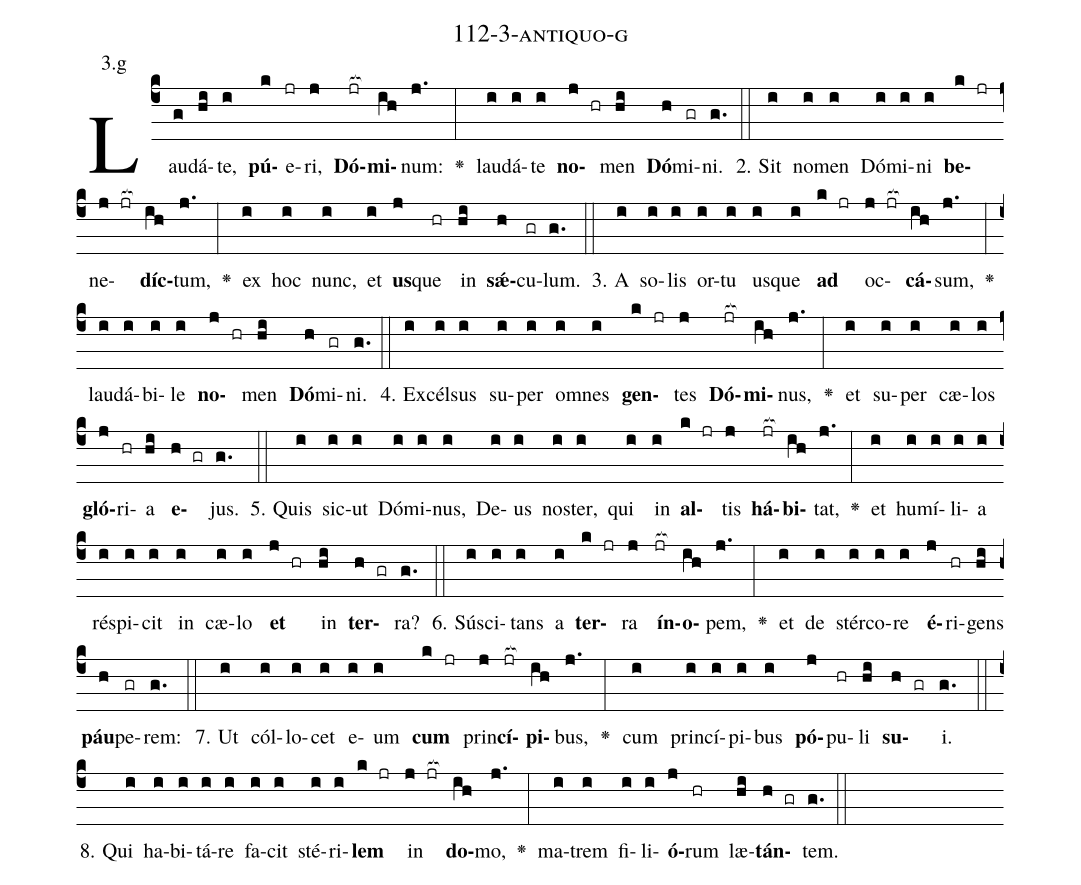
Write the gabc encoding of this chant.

name: 112-3-antiquo-g;
annotation: 3.g;
%%
(c4)Lau(g)dá(hi)te,(i) <b>pú</b>(k)e(jr)ri,(j) <b>Dó</b>(jr[ocb:1{])<b>mi</b>(ih[ocb:0}])num:(j.) <v>\greheightstar</v>(:) lau(i)dá(i)te(i) <b>no</b>(j hr)men(hi) <b>Dó</b>(h)mi(gr)ni.(g.) (::)
2. Sit(i) no(i)men(i) Dó(i)mi(i)ni(i) <b>be</b>(k jr)ne(j jr[ocb:1{])<b>díc</b>(ih[ocb:0}])tum,(j.) <v>\greheightstar</v>(:) ex(i) hoc(i) nunc,(i) et(i) <b>us</b>(j)que(hr) in(hi) <b>sǽ</b>(h)cu(gr)lum.(g.) (::)
3. A(i) so(i)lis(i) or(i)tu(i) us(i)que(i) <b>ad</b>(k jr) oc(j jr[ocb:1{])<b>cá</b>(ih[ocb:0}])sum,(j.) <v>\greheightstar</v>(:) lau(i)dá(i)bi(i)le(i) <b>no</b>(j hr)men(hi) <b>Dó</b>(h)mi(gr)ni.(g.) (::)
4. Ex(i)cél(i)sus(i) su(i)per(i) om(i)nes(i) <b>gen</b>(k jr)tes(j) <b>Dó</b>(jr[ocb:1{])<b>mi</b>(ih[ocb:0}])nus,(j.) <v>\greheightstar</v>(:) et(i) su(i)per(i) cæ(i)los(i) <b>gló</b>(j)ri(hr)a(hi) <b>e</b>(h gr)jus.(g.) (::)
5. Quis(i) sic(i)ut(i) Dó(i)mi(i)nus,(i) De(i)us(i) nos(i)ter,(i) qui(i) in(i) <b>al</b>(k jr)tis(j) <b>há</b>(jr[ocb:1{])<b>bi</b>(ih[ocb:0}])tat,(j.) <v>\greheightstar</v>(:) et(i) hu(i)mí(i)li(i)a(i) ré(i)spi(i)cit(i) in(i) cæ(i)lo(i) <b>et</b>(j hr) in(hi) <b>ter</b>(h gr)ra?(g.) (::)
6. Sú(i)sci(i)tans(i) a(i) <b>ter</b>(k jr)ra(j) <b>ín</b>(jr[ocb:1{])<b>o</b>(ih[ocb:0}])pem,(j.) <v>\greheightstar</v>(:) et(i) de(i) stér(i)co(i)re(i) <b>é</b>(j)ri(hr)gens(hi) <b>páu</b>(h)pe(gr)rem:(g.) (::)
7. Ut(i) cól(i)lo(i)cet(i) e(i)um(i) <b>cum</b>(k jr) prin(j)<b>cí</b>(jr[ocb:1{])<b>pi</b>(ih[ocb:0}])bus,(j.) <v>\greheightstar</v>(:) cum(i) prin(i)cí(i)pi(i)bus(i) <b>pó</b>(j)pu(hr)li(hi) <b>su</b>(h gr)i.(g.) (::)
8. Qui(i) ha(i)bi(i)tá(i)re(i) fa(i)cit(i) sté(i)ri(i)<b>lem</b>(k jr) in(j jr[ocb:1{]) <b>do</b>(ih[ocb:0}])mo,(j.) <v>\greheightstar</v>(:) ma(i)trem(i) fi(i)li(i)<b>ó</b>(j)rum(hr) læ(hi)<b>tán</b>(h gr)tem.(g.) (::)
